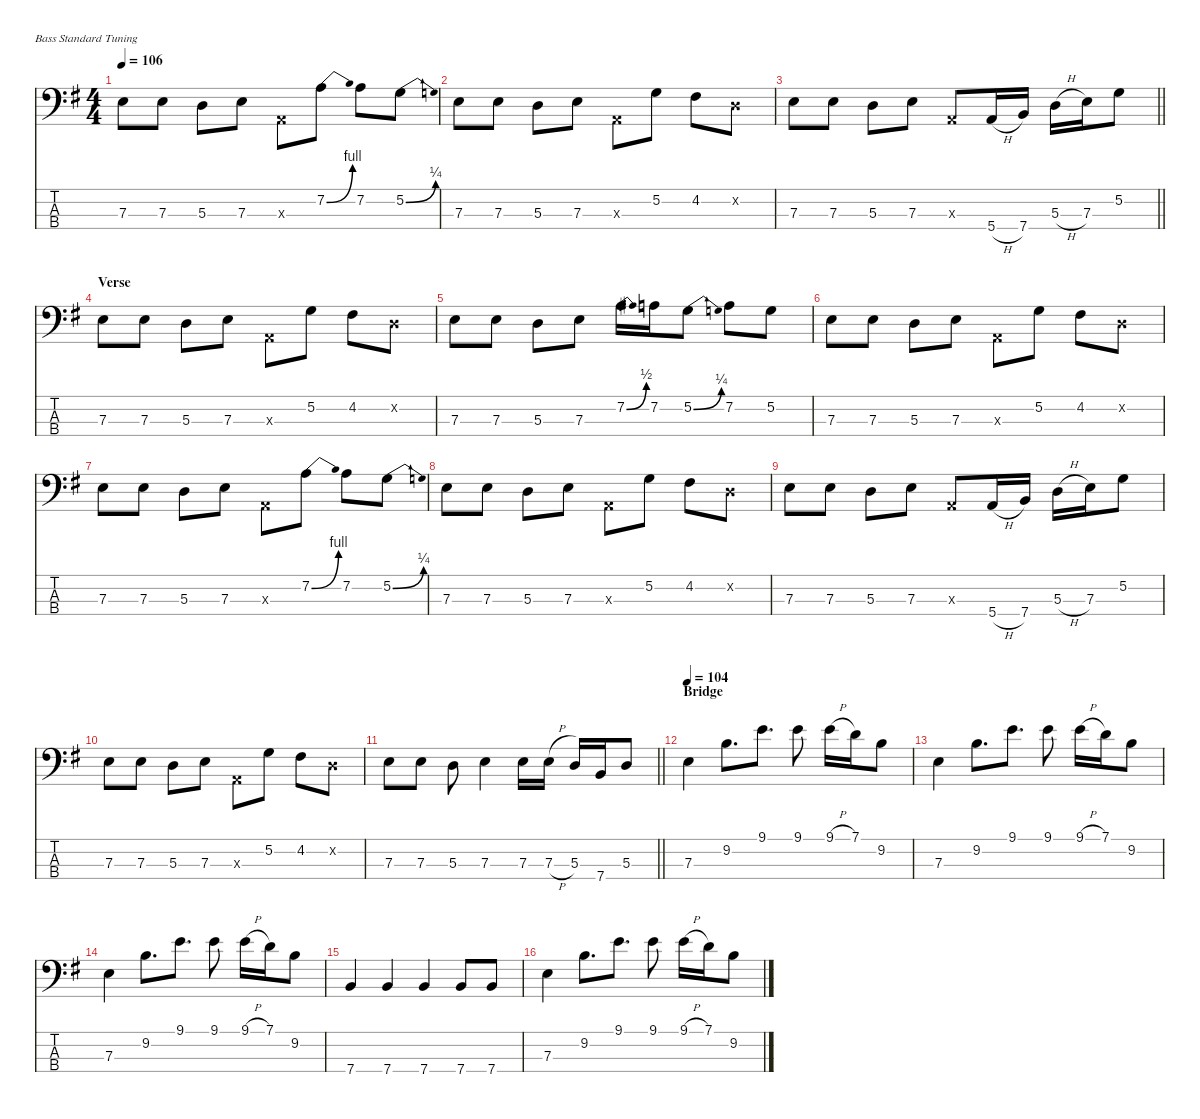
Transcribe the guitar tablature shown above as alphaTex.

\defaultSystemsLayout 4
\hideDynamics
\bracketExtendMode nobrackets
\singleTrackTrackNamePolicy hidden
\multiTrackTrackNamePolicy hidden
\firstSystemTrackNameMode fullname
\firstSystemTrackNameOrientation horizontal
\otherSystemsTrackNameOrientation horizontal
\track ("Geezer" "el.bs.") {instrument electricbassfinger}
\staff {score tabs}
\tuning (G2 D2 A1 E1)
\ts (4 4)
\tempo 106
\clef f4
\ks eminor
7.3{acc forcenatural}.8{dy f beam Down} 7.3{acc forcenatural}.8{beam Down} 5.3{acc forcenatural}.8{beam Down} 7.3{acc forcenatural}.8{beam Down} 0.3{x acc forcenatural}.8{beam Down} 7.2{be (bend 0 0 18 4) acc forcenatural}.8{beam Down} 7.2{acc forcenatural}.8{beam Down} 5.2{be (bend 0 0 60 1) acc forcenatural}.8{beam Down} |
7.3{acc forcenatural}.8{beam Down} 7.3{acc forcenatural}.8{beam Down} 5.3{acc forcenatural}.8{beam Down} 7.3{acc forcenatural}.8{beam Down} 0.3{x acc forcenatural}.8{beam Down} 5.2{acc forcenatural}.8{beam Down} 4.2{acc #}.8{beam Down} 0.2{x acc forcenatural}.8{beam Down} |
\barLineRight lightlight
7.3{acc forcenatural}.8{beam Down} 7.3{acc forcenatural}.8{beam Down} 5.3{acc forcenatural}.8{beam Down} 7.3{acc forcenatural}.8{beam Down} 0.3{x acc forcenatural}.8{beam Up} 5.4{h acc forcenatural}.16{beam Up} 7.4{acc forcenatural}.16{beam Up} 5.3{h acc forcenatural}.16{beam Down} 7.3{acc forcenatural}.16{beam Down} 5.2{acc forcenatural}.8{beam Down} |
\section ("" "Verse")
7.3{acc forcenatural}.8{beam Down} 7.3{acc forcenatural}.8{beam Down} 5.3{acc forcenatural}.8{beam Down} 7.3{acc forcenatural}.8{beam Down} 0.3{x acc forcenatural}.8{beam Down} 5.2{acc forcenatural}.8{beam Down} 4.2{acc #}.8{beam Down} 0.2{x acc forcenatural}.8{beam Down} |
7.3{acc forcenatural}.8{beam Down} 7.3{acc forcenatural}.8{beam Down} 5.3{acc forcenatural}.8{beam Down} 7.3{acc forcenatural}.8{beam Down} 7.2{be (bend 0 0 15 2) acc forcenatural}.16{beam Down} 7.2{acc forcenatural}.16{beam Down} 5.2{be (bend 0 0 60 1) acc forcenatural}.8{beam Down} 7.2{acc forcenatural}.8{beam Down} 5.2{acc forcenatural}.8{beam Down} |
7.3{acc forcenatural}.8{beam Down} 7.3{acc forcenatural}.8{beam Down} 5.3{acc forcenatural}.8{beam Down} 7.3{acc forcenatural}.8{beam Down} 0.3{x acc forcenatural}.8{beam Down} 5.2{acc forcenatural}.8{beam Down} 4.2{acc #}.8{beam Down} 0.2{x acc forcenatural}.8{beam Down} |
7.3{acc forcenatural}.8{beam Down} 7.3{acc forcenatural}.8{beam Down} 5.3{acc forcenatural}.8{beam Down} 7.3{acc forcenatural}.8{beam Down} 0.3{x acc forcenatural}.8{beam Down} 7.2{be (bend 0 0 18 4) acc forcenatural}.8{beam Down} 7.2{acc forcenatural}.8{beam Down} 5.2{be (bend 0 0 60 1) acc forcenatural}.8{beam Down} |
7.3{acc forcenatural}.8{beam Down} 7.3{acc forcenatural}.8{beam Down} 5.3{acc forcenatural}.8{beam Down} 7.3{acc forcenatural}.8{beam Down} 0.3{x acc forcenatural}.8{beam Down} 5.2{acc forcenatural}.8{beam Down} 4.2{acc #}.8{beam Down} 0.2{x acc forcenatural}.8{beam Down} |
7.3{acc forcenatural}.8{beam Down} 7.3{acc forcenatural}.8{beam Down} 5.3{acc forcenatural}.8{beam Down} 7.3{acc forcenatural}.8{beam Down} 0.3{x acc forcenatural}.8{beam Up} 5.4{h acc forcenatural}.16{beam Up} 7.4{acc forcenatural}.16{beam Up} 5.3{h acc forcenatural}.16{beam Down} 7.3{acc forcenatural}.16{beam Down} 5.2{acc forcenatural}.8{beam Down} |
7.3{acc forcenatural}.8{beam Down} 7.3{acc forcenatural}.8{beam Down} 5.3{acc forcenatural}.8{beam Down} 7.3{acc forcenatural}.8{beam Down} 0.3{x acc forcenatural}.8{beam Down} 5.2{acc forcenatural}.8{beam Down} 4.2{acc #}.8{beam Down} 0.2{x acc forcenatural}.8{beam Down} |
\barLineRight lightlight
7.3{acc forcenatural}.8{beam Down} 7.3{acc forcenatural}.8{beam Down} 5.3{acc forcenatural}.8{beam Down} 7.3{acc forcenatural}.4{beam Down} 7.3{acc forcenatural}.16{beam Down} 7.3{h acc forcenatural}.16{beam Down} 5.3{acc forcenatural}.16{beam Up} 7.4{acc forcenatural}.16{beam Up} 5.3{acc forcenatural}.8{beam Up} |
\section ("" "Bridge")
\tempo 104
7.3{acc forcenatural}.4{dy mf beam Down} 9.2{acc forcenatural}.8{d beam Down} 9.1{acc forcenatural}.8{d beam Down} 9.1{acc forcenatural}.8{beam Down} 9.1{h acc forcenatural}.16{beam Down} 7.1{acc forcenatural}.16{beam Down} 9.2{acc forcenatural}.8{beam Down} |
7.3{acc forcenatural}.4{beam Down} 9.2{acc forcenatural}.8{d beam Down} 9.1{acc forcenatural}.8{d beam Down} 9.1{acc forcenatural}.8{beam Down} 9.1{h acc forcenatural}.16{beam Down} 7.1{acc forcenatural}.16{beam Down} 9.2{acc forcenatural}.8{beam Down} |
7.3{acc forcenatural}.4{beam Down} 9.2{acc forcenatural}.8{d beam Down} 9.1{acc forcenatural}.8{d beam Down} 9.1{acc forcenatural}.8{beam Down} 9.1{h acc forcenatural}.16{beam Down} 7.1{acc forcenatural}.16{beam Down} 9.2{acc forcenatural}.8{beam Down} |
7.4{acc forcenatural}.4{beam Up} 7.4{acc forcenatural}.4{beam Up} 7.4{acc forcenatural}.4{beam Up} 7.4{acc forcenatural}.8{beam Up} 7.4{acc forcenatural}.8{beam Up} |
7.3{acc forcenatural}.4{beam Down} 9.2{acc forcenatural}.8{d beam Down} 9.1{acc forcenatural}.8{d beam Down} 9.1{acc forcenatural}.8{beam Down} 9.1{h acc forcenatural}.16{beam Down} 7.1{acc forcenatural}.16{beam Down} 9.2{acc forcenatural}.8{beam Down}
